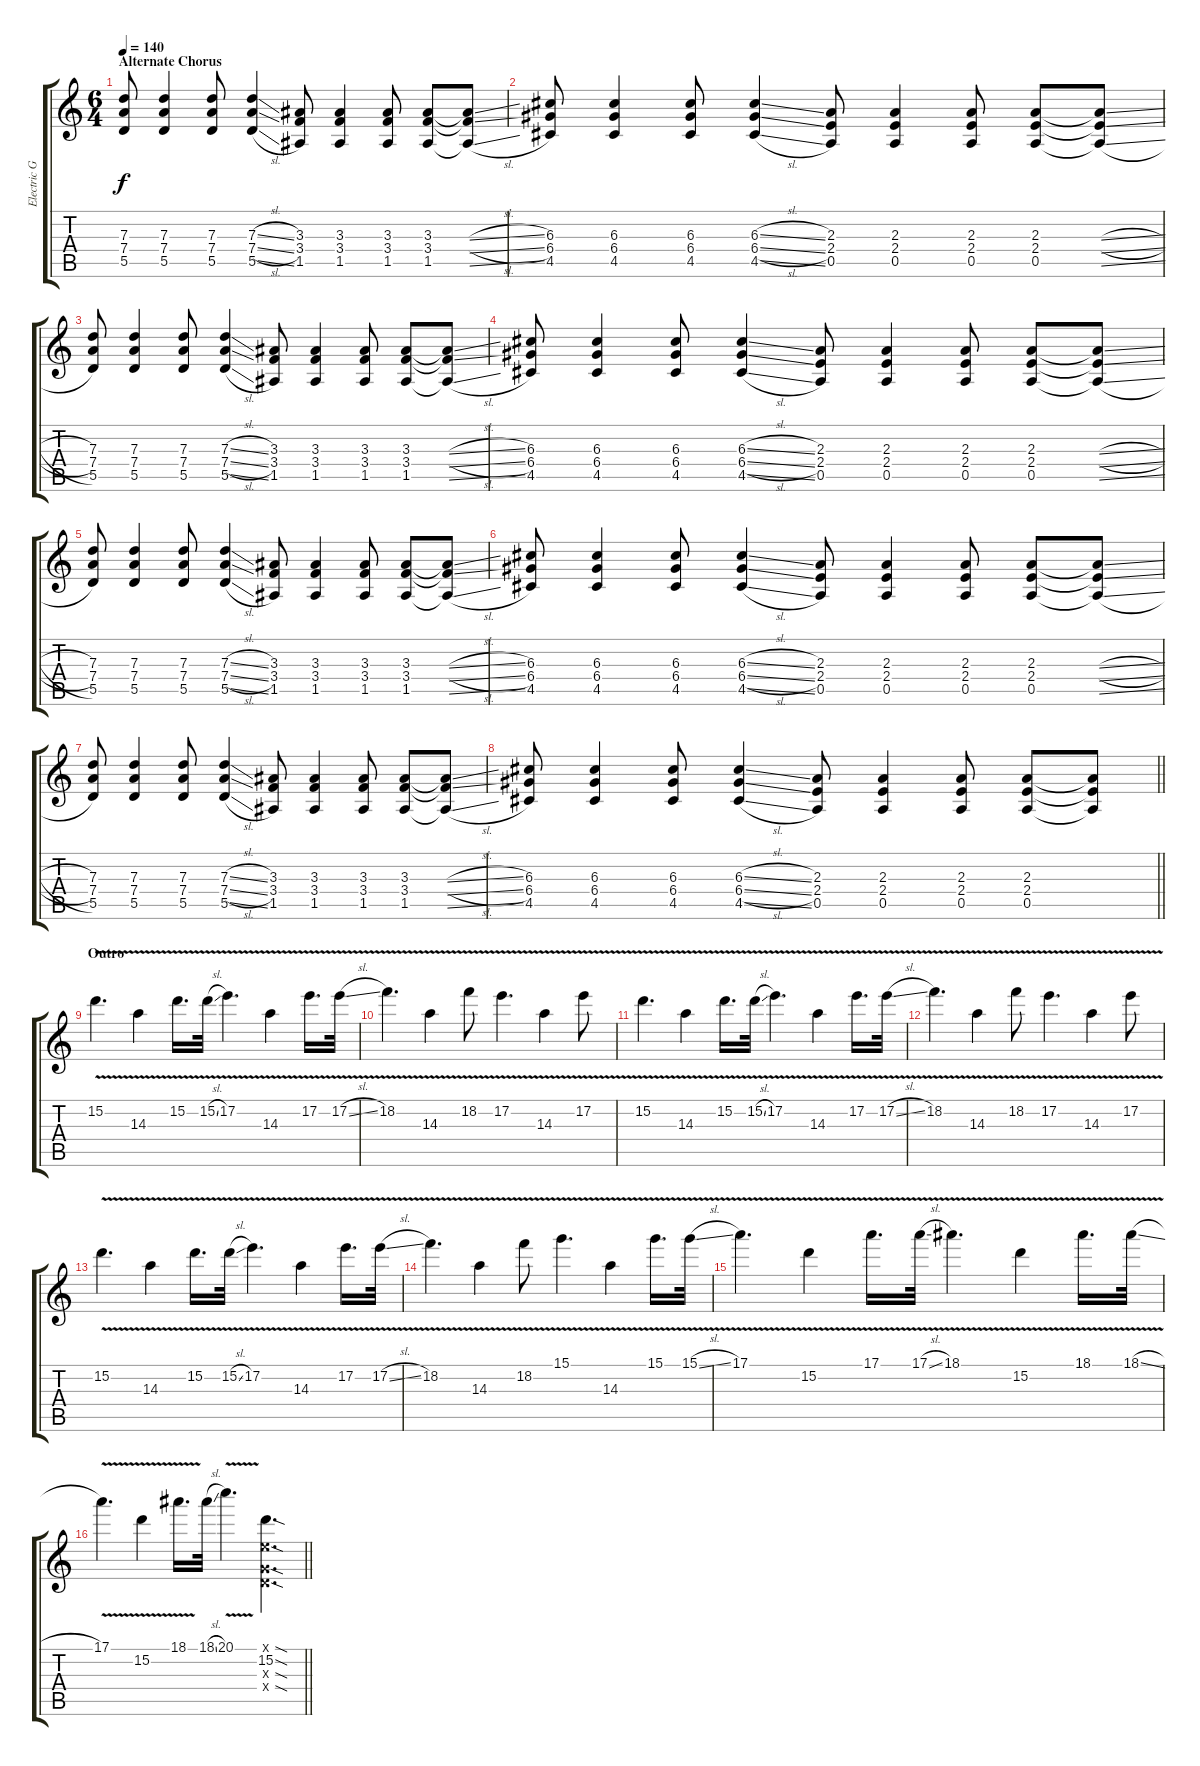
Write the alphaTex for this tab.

\track ("Electric Guitar" "Electric G") {instrument electricguitarclean}
\staff {score tabs}
\tuning (E4 B3 G3 D3 A2 D2) {hide}
\ts (6 4)
\section ("" "Alternate Chorus")
\tempo 140
\clef g2
\ks c
(7.3 7.4 5.5).8{dy f} (7.3 7.4 5.5).4 (7.3 7.4 5.5).8 (7.3{sl} 7.4{sl} 5.5{sl}).4 (3.3 3.4 1.5).8 (3.3 3.4 1.5).4 (3.3 3.4 1.5).8 (3.3 3.4 1.5).8 (3.3{sl t} 3.4{sl t} 1.5{sl t}).8 |
(6.3 6.4 4.5).8 (6.3 6.4 4.5).4 (6.3 6.4 4.5).8 (6.3{sl} 6.4{sl} 4.5{sl}).4 (2.3 2.4 0.5).8 (2.3 2.4 0.5).4 (2.3 2.4 0.5).8 (2.3 2.4 0.5).8 (2.3{sl t} 2.4{sl t} 0.5{sl t}).8 |
(7.3 7.4 5.5).8 (7.3 7.4 5.5).4 (7.3 7.4 5.5).8 (7.3{sl} 7.4{sl} 5.5{sl}).4 (3.3 3.4 1.5).8 (3.3 3.4 1.5).4 (3.3 3.4 1.5).8 (3.3 3.4 1.5).8 (3.3{sl t} 3.4{sl t} 1.5{sl t}).8 |
(6.3 6.4 4.5).8 (6.3 6.4 4.5).4 (6.3 6.4 4.5).8 (6.3{sl} 6.4{sl} 4.5{sl}).4 (2.3 2.4 0.5).8 (2.3 2.4 0.5).4 (2.3 2.4 0.5).8 (2.3 2.4 0.5).8 (2.3{sl t} 2.4{sl t} 0.5{sl t}).8 |
(7.3 7.4 5.5).8 (7.3 7.4 5.5).4 (7.3 7.4 5.5).8 (7.3{sl} 7.4{sl} 5.5{sl}).4 (3.3 3.4 1.5).8 (3.3 3.4 1.5).4 (3.3 3.4 1.5).8 (3.3 3.4 1.5).8 (3.3{sl t} 3.4{sl t} 1.5{sl t}).8 |
(6.3 6.4 4.5).8 (6.3 6.4 4.5).4 (6.3 6.4 4.5).8 (6.3{sl} 6.4{sl} 4.5{sl}).4 (2.3 2.4 0.5).8 (2.3 2.4 0.5).4 (2.3 2.4 0.5).8 (2.3 2.4 0.5).8 (2.3{sl t} 2.4{sl t} 0.5{sl t}).8 |
(7.3 7.4 5.5).8 (7.3 7.4 5.5).4 (7.3 7.4 5.5).8 (7.3{sl} 7.4{sl} 5.5{sl}).4 (3.3 3.4 1.5).8 (3.3 3.4 1.5).4 (3.3 3.4 1.5).8 (3.3 3.4 1.5).8 (3.3{sl t} 3.4{sl t} 1.5{sl t}).8 |
\barLineRight lightlight
(6.3 6.4 4.5).8 (6.3 6.4 4.5).4 (6.3 6.4 4.5).8 (6.3{sl} 6.4{sl} 4.5{sl}).4 (2.3 2.4 0.5).8 (2.3 2.4 0.5).4 (2.3 2.4 0.5).8 (2.3 2.4 0.5).8 (2.3{t} 2.4{t} 0.5{t}).8 |
\section ("" "Outro")
15.2{v}.4{d} 14.3{v}.4 15.2{v}.16{d} 15.2{v sl}.32 17.2{v}.4{d} 14.3{v}.4 17.2{v}.16{d} 17.2{v sl}.32 |
18.2{v}.4{d} 14.3{v}.4 18.2{v}.8 17.2{v}.4{d} 14.3{v}.4 17.2{v}.8 |
15.2{v}.4{d} 14.3{v}.4 15.2{v}.16{d} 15.2{v sl}.32 17.2{v}.4{d} 14.3{v}.4 17.2{v}.16{d} 17.2{v sl}.32 |
18.2{v}.4{d} 14.3{v}.4 18.2{v}.8 17.2{v}.4{d} 14.3{v}.4 17.2{v}.8 |
15.2{v}.4{d} 14.3{v}.4 15.2{v}.16{d} 15.2{v sl}.32 17.2{v}.4{d} 14.3{v}.4 17.2{v}.16{d} 17.2{v sl}.32 |
18.2{v}.4{d} 14.3{v}.4 18.2{v}.8 15.1{v}.4{d} 14.3{v}.4 15.1{v}.16{d} 15.1{v sl}.32 |
17.1{v}.4{d} 15.2{v}.4 17.1{v}.16{d} 17.1{v sl}.32 18.1{v}.4{d} 15.2{v}.4 18.1{v}.16{d} 18.1{v sl}.32 |
\barLineRight lightlight
17.1{v}.4{d} 15.2{v}.4 18.1{v}.16{d} 18.1{sl}.32 20.1{v}.4{d} (0.1{sod x} 15.2{sod} 0.3{sod x} 0.4{sod x}).4{d}
